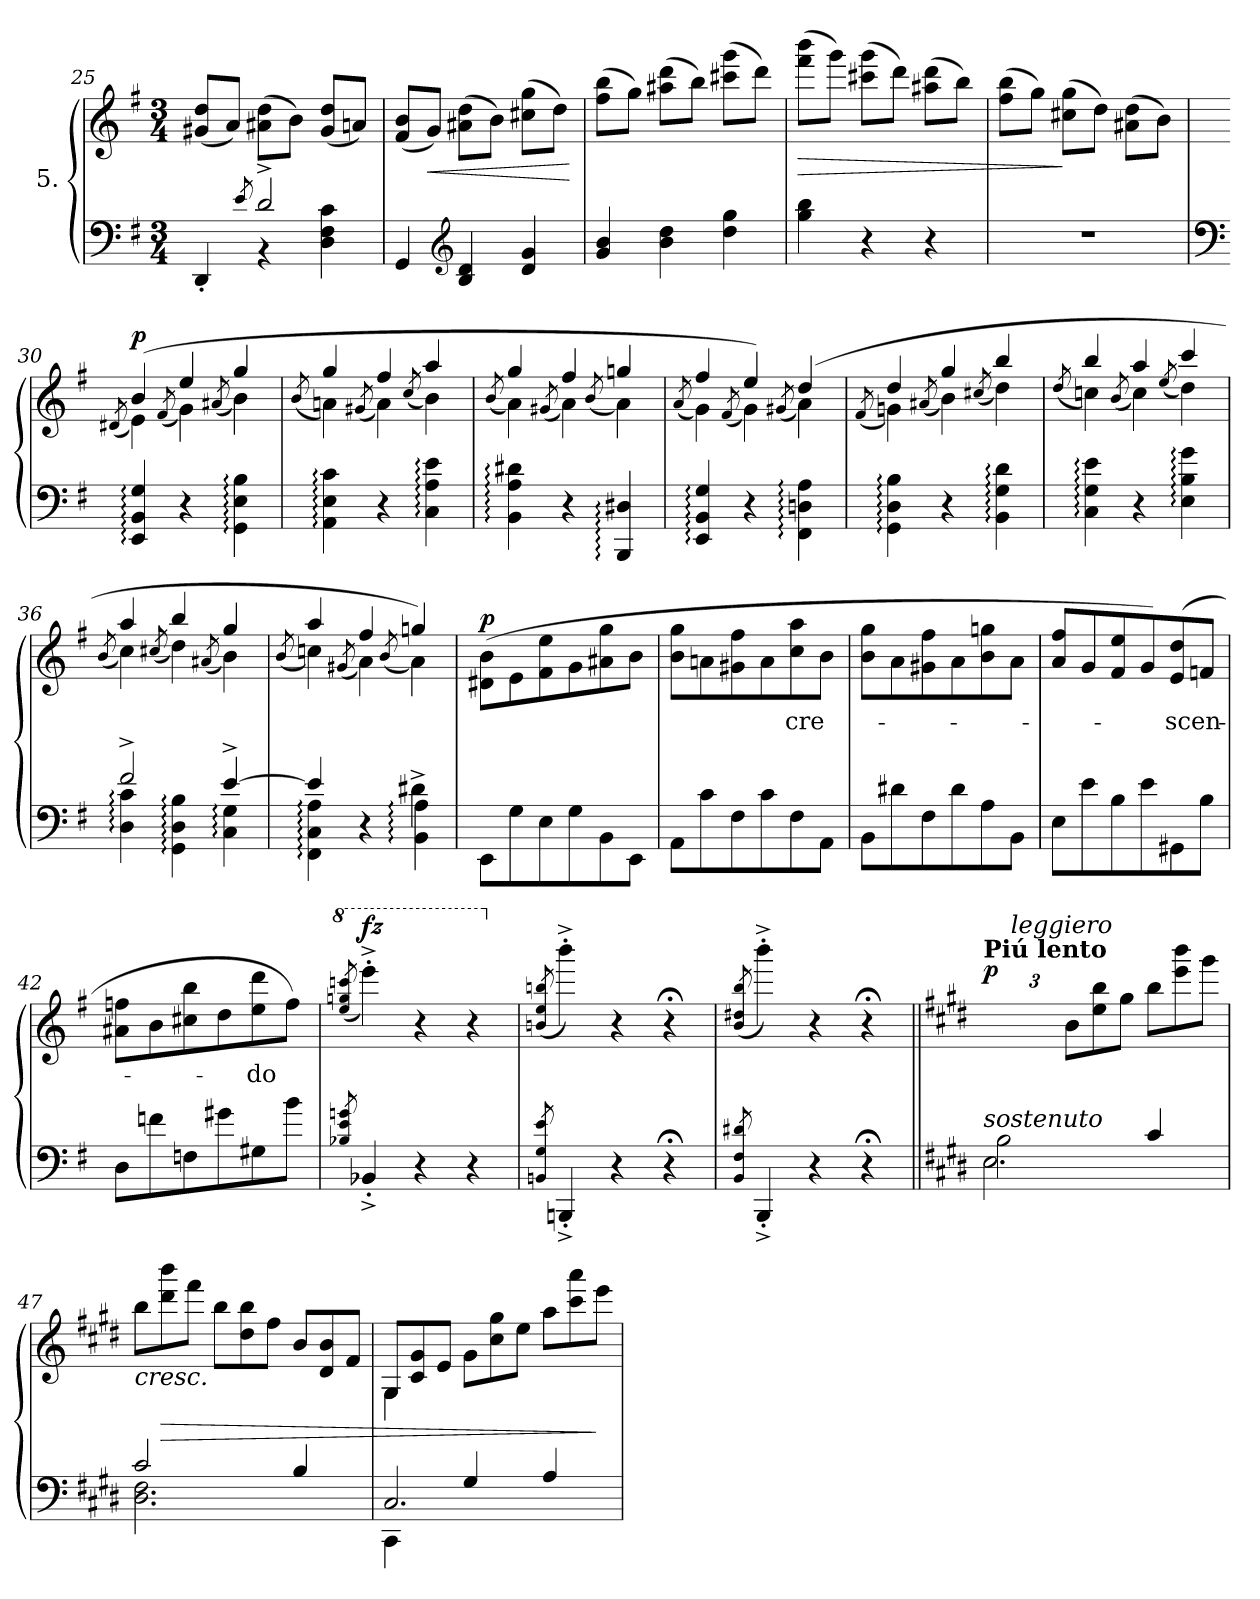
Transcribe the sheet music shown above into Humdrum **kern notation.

**kern	**kern	**text	**dynam
*part1	*part1	*part1	*part1
*staff2	*staff1	*staff1	*staff1/2
*I"5.	*	*	*
!!LO:LB:g=z
*clefF4	*clefG2	*	*
*k[f#]	*k[f#]	*	*
*G:	*G:	*	*
*M3/4	*M3/4	*	*
=25	=25	=25	=25
*^	*	*	*
4ryy	4DD'/	(<8g#X/ 8dd/L	.	.
.	.	8a/J)	.	.
8qe/	.	.	.	.
2d^/	4r	(>8a#X\ 8dd\L	.	.
.	.	8b\J)	.	.
.	4D\ 4F#\ 4c\	(<8g#/ 8dd/L	.	.
.	.	8an/J)	.	.
*v	*v	*	*	*
=26	=26	=26	=26
4GG/	(<8f#/ 8b/L	.	.
!	!	!	!LO:HP:b
.	8g/J)	.	<
*clefG2	*	*	*
4B/ 4d/	(>8a#X\ 8dd\L	.	.
.	8b\J)	.	.
4d/ 4g/	(>8cc#X\ 8gg\L	.	.
.	8dd\J)	.	.
.	.	.	[
=27	=27	=27	=27
4g/ 4b/	(>8ff#\ 8bb\L	.	.
.	8gg\J)	.	.
4b\ 4dd\	(>8aa#X\ 8ddd\L	.	.
.	8bb\J)	.	.
4dd\ 4gg\	(>8ccc#X\ 8ggg\L	.	.
.	8ddd\J)	.	.
=28	=28	=28	=28
!	!	!	!LO:HP:b
4gg\ 4bb\	(>8fff#\ 8bbb\L	.	>
.	8ggg\J)	.	.
4r	(>8ccc#X\ 8ggg\L	.	.
.	8ddd\J)	.	.
4r	(>8aa#X\ 8ddd\L	.	.
.	8bb\J)	.	.
=29	=29	=29	=29
2.r	(>8ff#\ 8bb\L	.	.
.	8gg\J)	.	.
.	(>8cc#X\ 8gg\L	.	]
.	8dd\J)	.	.
.	(>8a#X\ 8dd\L	.	.
.	8b\J)	.	.
=30	=30	=30	=30
*clefF4	*	*	*
*	*^	*	*
.	.	(<8qd#X/	.	.
!	!	!	!	!LO:DY:b
4EE/: 4BB/: 4G/:	(>4b/	4e\)	.	p
.	.	(<8qf#/	.	.
4r	4ee/	4g\)	.	.
.	.	(<8qa#X/	.	.
4GG\: 4E\: 4B\:	4gg/	4b\)	.	.
=31	=31	=31	=31	=31
.	.	(<8qb/	.	.
4AA\: 4E\: 4c\:	4gg/	4an\)	.	.
.	.	(<8qg#X/	.	.
4r	4ff#/	4a\)	.	.
.	.	(<8qcc/	.	.
4C\: 4A\: 4e\:	4aa/	4b\)	.	.
!!LO:LB:g=z	!!
=32	=32	=32	=32	=32
.	.	(<8qb/	.	.
4BB\: 4A\: 4d#X\:	4gg/	4a\)	.	.
.	.	(<8qg#X/	.	.
4r	4ff#/	4a\)	.	.
.	.	(<8qb/	.	.
4BBB/: 4D#X/:	4ggn/	4a\)	.	.
=33	=33	=33	=33	=33
.	.	(<8qa/	.	.
4EE/: 4BB/: 4G/:	4ff#/	4g\)	.	.
.	.	(<8qf#/	.	.
4r	4ee/)	4g\)	.	.
.	.	(<8qg#X/	.	.
4FF#\: 4Dn\: 4A\:	(>4dd/	4a\)	.	.
=34	=34	=34	=34	=34
.	.	(<8qf#/	.	.
4GG\: 4D\: 4B\:	4dd/	4gn\)	.	.
.	.	(<8qa#X/	.	.
4r	4gg/	4b\)	.	.
.	.	(<8qcc#X/	.	.
4BB\: 4G\: 4d\:	4bb/	4dd\)	.	.
=35	=35	=35	=35	=35
.	.	(<8qdd/	.	.
4C\: 4G\: 4e\:	4bb/	4ccn\)	.	.
.	.	(<8qb/	.	.
4r	4aa/	4cc\)	.	.
.	.	(<8qee/	.	.
4E\: 4B\: 4g\:	4ccc/	4dd\)	.	.
=36	=36	=36	=36	=36
.	.	(<8qb/	.	.
*^	*	*	*	*
2f#^/	4D\: 4c\:	4aa/	4cc\)	.	.
.	.	.	(<8qcc#X/	.	.
.	4GG\: 4D\: 4B\:	4bb/	4dd\)	.	.
.	.	.	(<8qa#X/	.	.
[4e^/	4C\: 4G\:	4gg/	4b\)	.	.
=37	=37	=37	=37	=37	=37
.	.	.	(<8qb/	.	.
4e/]	4FF#\: 4C\: 4A\:	4aa/	4ccn\)	.	.
.	.	.	(<8qg#X/	.	.
4r	4ryy	4ff#/	4a\)	.	.
.	.	.	(<8qb/	.	.
4d#X^\	4BB\: 4A\:	4ggn/)	4a\)	.	.
=38	=38	=38	=38	=38	=38
!	!	!	!	!	!LO:DY:b
*v	*v	*	*	*	*
*	*v	*v	*	*
8EE\L	(>8d#X\ 8b\L	.	p
8G\	8e\	.	.
8E\	8f#\ 8ee\	.	.
8G\	8g\	.	.
8BB\	8a#X\ 8gg\	.	.
8EE\J	8b\J	.	.
!!LO:PB:g=z
=39	=39	=39	=39
*	*MM190	*	*
8AA\L	8b\ 8gg\L	.	.
8c\	8an\	.	.
8F#\	8g#X\ 8ff#\	.	.
8c\	8a\	.	.
!	!	!LO:LY:b	!
8F#\	8cc\ 8aa\	cre-	.
8AA\J	8b\J	.	.
=40	=40	=40	=40
8BB\L	8b\ 8gg\L	.	.
8d#X\	8a\	.	.
8F#\	8g#X\ 8ff#\	.	.
8d#\	8a\	.	.
8A\	8b\ 8ggn\	.	.
8BB\J	8a\J	.	.
=41	=41	=41	=41
*	*MM180	*	*
8E\L	8a/ 8ff#/L	.	.
8e\	8g/	.	.
8B\	8f#/ 8ee/	.	.
8e\	8g/)	.	.
!	!	!LO:LY:b	!
8GG#X\	(>8e/ 8dd/	-scen-	.
8B\J	8fn/J	.	.
=42	=42	=42	=42
*	*MM175	*	*
8D\L	8a#X\ 8ffn\L	.	.
8fn\	8b\	.	.
8Fn\	8cc#X\ 8bb\	.	.
8g#X\	8dd\	.	.
!	!	!LO:LY:b	!
8G#X\	8ee\ 8ddd\	-do	.
8b\J	8ff\J)	.	.
=43	=43	=43	=43
*	*8va	*	*
*	*MM120	*	*
8qB-X/ 8qe/ 8qgn/	(>8qeee/ 8qgggn/ 8qccccn/	.	.
!	!	!	!LO:DY:b
4BB-X:'^/	4eeee'^\)	.	fz
4r	4r	.	.
4r	4r	.	.
=44	=44	=44	=44
*	*X8va	*	*
*	*MM100	*	*
8qBBn/ 8qG/ 8qe/	(>8qbn/ 8qee/ 8qbbn/	.	.
4BBBn:'^/	4bbb'^\)	.	.
4r	4r	.	.
4r;<	4r;<	.	.
=45	=45	=45	=45
*	*MM80	*	*
8qBB/ 8qF#/ 8qd#X/	(>8qb/ 8qdd#X/ 8qbb/	.	.
4BBB:'^/	4bbb'^\)	.	.
4r	4r	.	.
4r;<	4r;<	.	.
!!LO:LB:g=z
=46||	=46||	=46||	=46||
*k[f#c#g#d#]	*k[f#c#g#d#]	*	*
*E:	*E:	*	*
*Xtuplet	*	*	*
*	*MM168	*	*
*^	*	*	*
*	*^	*	*	*
!	!	!	!LO:TX:a:B:t=Piú lento	!	!
!LO:TX:a:i:t=sostenuto	!	!	!	!	!
!	!	!	!	!	!LO:DY:b
(>12B/Lyy	2B\	2.E\	12ryy	.	p
!	!	!	!LO:TX:a:i:t=leggiero	!	!
3%2ryy	.	.	12e/ 12b/	.	.
.	.	.	12g#/J	.	.
*	*	*	*Xtuplet	*	*
.	.	.	12b\L	.	.
.	.	.	12ee\ 12bb\	.	.
.	.	.	12gg#\J	.	.
.	4c#/	.	12bb\L	.	.
.	.	.	12eee\ 12bbb\	.	.
.	.	.	12ggg#\J	.	.
*	*v	*v	*	*	*
=47	=47	=47	=47	=47
!	!	!	!	!LO:HP:b
2c#/	2.D#\ 2.F#\	12bb\L	.	<
!	!	!	!	!LO:HP:b
.	.	12ddd#\ 12bbb\	.	>
.	.	12fff#\J	.	.
.	.	12bb\L	.	.
.	.	12dd#\ 12bb\)	.	.
.	.	12ff#\J	.	[
4B/	.	12b/L	.	.
.	.	12d#/ 12b/	.	.
.	.	12f#/J	.	.
=48	=48	=48	=48	=48
*	*	*^	*	*
2.C#/	4CC#\	12G#/L	4G#\	.	.
.	.	12c#/ 12g#/	.	.	.
.	.	12e/J	.	.	.
.	4G#/	12g#\L	2ryy	.	.
.	.	12cc#\ 12gg#\	.	.	.
.	.	12ee\J	.	.	.
.	4A/	12aa\L	.	.	.
.	.	12ccc#\ 12aaa\	.	.	.
.	.	12eee\J	.	.	]
*v	*v	*	*	*	*
*	*v	*v	*	*
=	=	=	=
*-	*-	*-	*-
